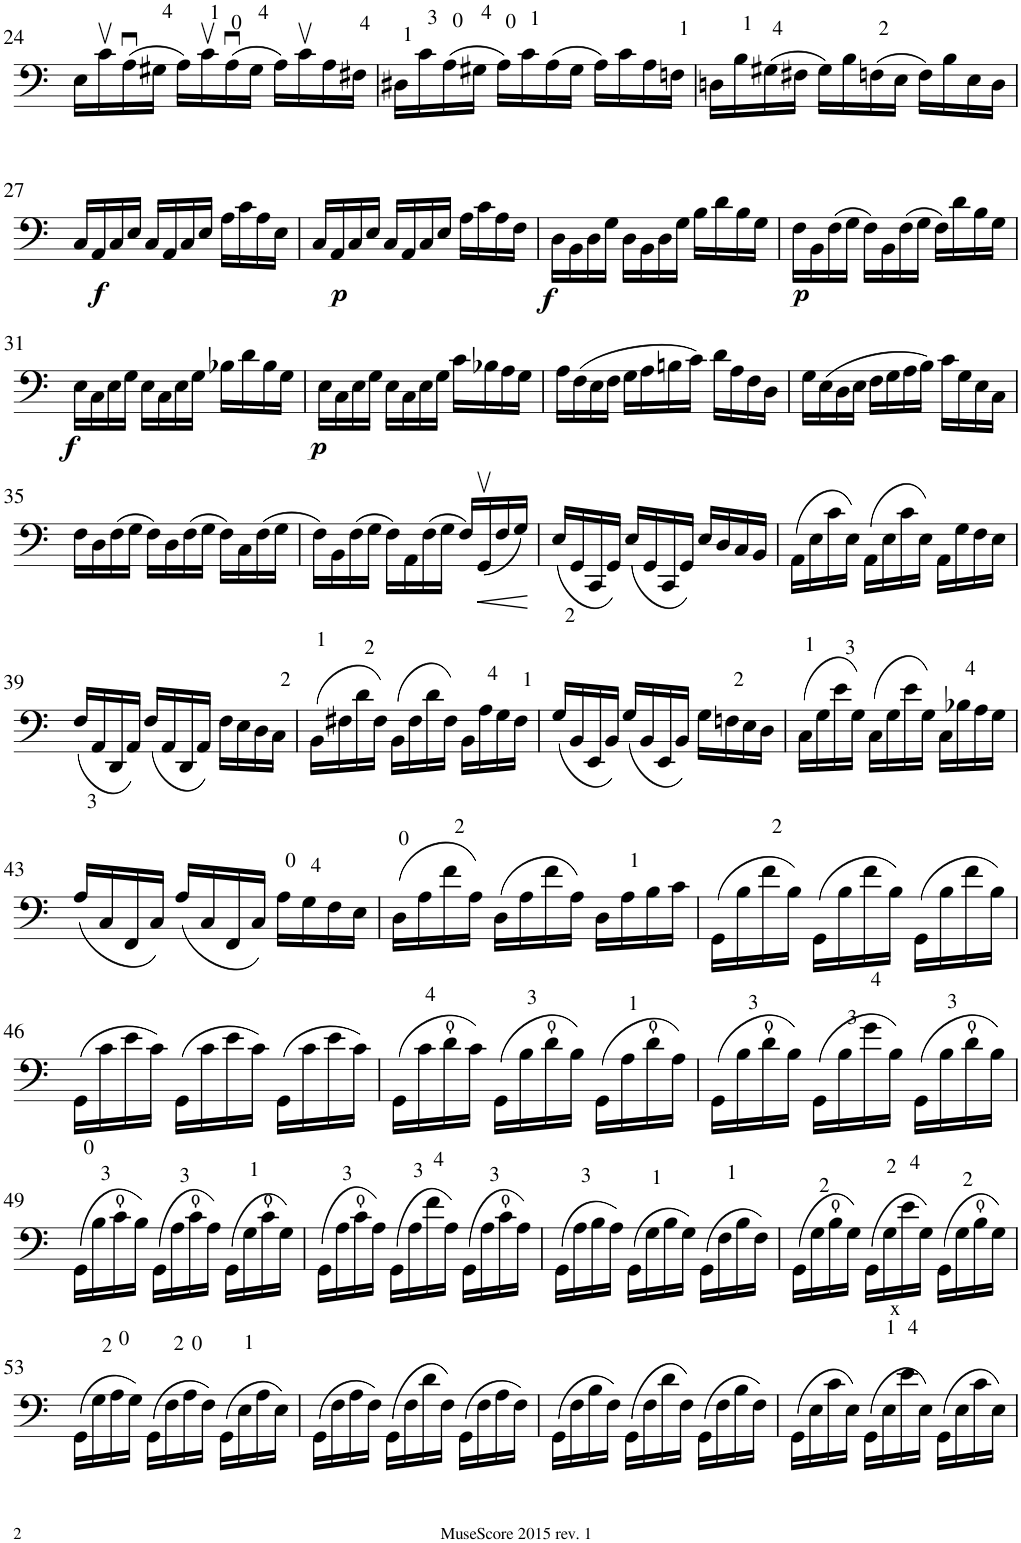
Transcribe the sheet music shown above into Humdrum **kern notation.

**kern	**dynam
*part1	*part1
*staff1	*staff1
*I"Violoncello, Solo Cello	*
*I'Vlc.	*
!!LO:PB:g=z
*clefF4	*
*k[]	*
*M3/4	*
=24	=24
16E\LL	.
16cv\	.
(16Au\	.
16G#X\JJ	.
16A\LL)	.
16cv\	.
(16Au\	.
16G#\JJ	.
16A\LL)	.
16cv\	.
16A\	.
16F#X\JJ	.
=25	=25
16D#X\LL	.
16c\	.
(16A\	.
16G#X\JJ	.
16A\LL)	.
16c\	.
(16A\	.
16G#\JJ	.
16A\LL)	.
16c\	.
16A\	.
16Fn\JJ	.
=26	=26
16Dn\LL	.
16B\	.
(16G#X\	.
16F#X\JJ	.
16G#\LL)	.
16B\	.
(16Fn\	.
16E\JJ	.
16F\LL)	.
16B\	.
16E\	.
16D\JJ	.
!!LO:LB:g=z
=27	=27
16C/LL	.
!	!LO:DY:b
16AA/	f
16C/	.
16E/JJ	.
16C/LL	.
16AA/	.
16C/	.
16E/JJ	.
16A\LL	.
16c\	.
16A\	.
16E\JJ	.
=28	=28
16C/LL	.
!	!LO:DY:b
16AA/	p
16C/	.
16E/JJ	.
16C/LL	.
16AA/	.
16C/	.
16E/JJ	.
16A\LL	.
16c\	.
16A\	.
16F\JJ	.
=29	=29
!	!LO:DY:b
16D\LL	f
16BB\	.
16D\	.
16G\JJ	.
16D\LL	.
16BB\	.
16D\	.
16G\JJ	.
16B\LL	.
16d\	.
16B\	.
16G\JJ	.
=30	=30
!	!LO:DY:b
16F\LL	p
16BB\	.
(16F\	.
16G\JJ	.
16F\LL)	.
16BB\	.
(16F\	.
16G\JJ	.
16F\LL)	.
16d\	.
16B\	.
16G\JJ	.
!!LO:LB:g=z
=31	=31
!	!LO:DY:b
16E\LL	f
16C\	.
16E\	.
16G\JJ	.
16E\LL	.
16C\	.
16E\	.
16G\JJ	.
16B-X\LL	.
16d\	.
16B-\	.
16G\JJ	.
=32	=32
!	!LO:DY:b
16E\LL	p
16C\	.
16E\	.
16G\JJ	.
16E\LL	.
16C\	.
16E\	.
16G\JJ	.
16c\LL	.
16B-X\	.
16A\	.
16G\JJ	.
=33	=33
16A\LL	.
(16F\	.
16E\	.
16F\JJ	.
16G\LL	.
16A\	.
16Bn\	.
16c\JJ)	.
16d\LL	.
16A\	.
16F\	.
16D\JJ	.
=34	=34
16G\LL	.
(16E\	.
16D\	.
16E\JJ	.
16F\LL	.
16G\	.
16A\	.
16B\JJ)	.
16c\LL	.
16G\	.
16E\	.
16C\JJ	.
!!LO:LB:g=z
=35	=35
16F\LL	.
16D\	.
(16F\	.
16G\JJ	.
16F\LL)	.
16D\	.
(16F\	.
16G\JJ	.
16F\LL)	.
16C\	.
(16F\	.
16G\JJ	.
=36	=36
16F\LL)	.
16BB\	.
(16F\	.
16G\JJ	.
16F\LL)	.
16AA\	.
(16F\	.
16G\JJ	.
16F/LL)	.
!	!LO:HP:b
(16GGv/	<
16F/	.
16G/JJ)	.
.	[
=37	=37
(16E/LL	.
16GG/	.
16CC/	.
16GG/JJ)	.
(16E/LL	.
16GG/	.
16CC/	.
16GG/JJ)	.
16E/LL	.
16D/	.
16C/	.
16BB/JJ	.
=38	=38
(16AA\LL	.
16E\	.
16c\	.
16E\JJ)	.
(16AA\LL	.
16E\	.
16c\	.
16E\JJ)	.
16AA\LL	.
16G\	.
16F\	.
16E\JJ	.
!!LO:LB:g=z
=39	=39
(16F/LL	.
16AA/	.
16DD/	.
16AA/JJ)	.
(16F/LL	.
16AA/	.
16DD/	.
16AA/JJ)	.
16F\LL	.
16E\	.
16D\	.
16C\JJ	.
=40	=40
(16BB\LL	.
16F#X\	.
16d\	.
16F#\JJ)	.
(16BB\LL	.
16F#\	.
16d\	.
16F#\JJ)	.
16BB\LL	.
16A\	.
16G\	.
16F#\JJ	.
=41	=41
(16G/LL	.
16BB/	.
16EE/	.
16BB/JJ)	.
(16G/LL	.
16BB/	.
16EE/	.
16BB/JJ)	.
16G\LL	.
16Fn\	.
16E\	.
16D\JJ	.
=42	=42
(16C\LL	.
16G\	.
16e\	.
16G\JJ)	.
(16C\LL	.
16G\	.
16e\	.
16G\JJ)	.
16C\LL	.
16B-X\	.
16A\	.
16G\JJ	.
!!LO:LB:g=z
=43	=43
(16A/LL	.
16C/	.
16FF/	.
16C/JJ)	.
(16A/LL	.
16C/	.
16FF/	.
16C/JJ)	.
16A\LL	.
16G\	.
16F\	.
16E\JJ	.
=44	=44
(16D\LL	.
16A\	.
16f\	.
16A\JJ)	.
(16D\LL	.
16A\	.
16f\	.
16A\JJ)	.
16D\LL	.
16A\	.
16B\	.
16c\JJ	.
=45	=45
(16GG\LL	.
16B\	.
16f\	.
16B\JJ)	.
(16GG\LL	.
16B\	.
16f\	.
16B\JJ)	.
(16GG\LL	.
16B\	.
16f\	.
16B\JJ)	.
!!LO:LB:g=z
=46	=46
(16GG\LL	.
16c\	.
16e\	.
16c\JJ)	.
(16GG\LL	.
16c\	.
16e\	.
16c\JJ)	.
(16GG\LL	.
16c\	.
16e\	.
16c\JJ)	.
=47	=47
(16GG\LL	.
16c\	.
16d\	.
16c\JJ)	.
(16GG\LL	.
16B\	.
16d\	.
16B\JJ)	.
(16GG\LL	.
16A\	.
16d\	.
16A\JJ)	.
=48	=48
(16GG\LL	.
16B\	.
16d\	.
16B\JJ)	.
(16GG\LL	.
16B\	.
16g\	.
16B\JJ)	.
(16GG\LL	.
16B\	.
16d\	.
16B\JJ)	.
!!LO:LB:g=z
=49	=49
(16GG\LL	.
16B\	.
16c\	.
16B\JJ)	.
(16GG\LL	.
16A\	.
16c\	.
16A\JJ)	.
(16GG\LL	.
16G\	.
16c\	.
16G\JJ)	.
=50	=50
(16GG\LL	.
16A\	.
16c\	.
16A\JJ)	.
(16GG\LL	.
16A\	.
16f\	.
16A\JJ)	.
(16GG\LL	.
16A\	.
16c\	.
16A\JJ)	.
=51	=51
(16GG\LL	.
16A\	.
16B\	.
16A\JJ)	.
(16GG\LL	.
16G\	.
16B\	.
16G\JJ)	.
(16GG\LL	.
16F\	.
16B\	.
16F\JJ)	.
=52	=52
(16GG\LL	.
16G\	.
16B\	.
16G\JJ)	.
(16GG\LL	.
16G\	.
16e\	.
16G\JJ)	.
(16GG\LL	.
16G\	.
16B\	.
16G\JJ)	.
!!LO:LB:g=z
=53	=53
(16GG\LL	.
16G\	.
16A\	.
16G\JJ)	.
(16GG\LL	.
16F\	.
16A\	.
16F\JJ)	.
(16GG\LL	.
16E\	.
16A\	.
16E\JJ)	.
=54	=54
(16GG\LL	.
16F\	.
16A\	.
16F\JJ)	.
(16GG\LL	.
16F\	.
16d\	.
16F\JJ)	.
(16GG\LL	.
16F\	.
16A\	.
16F\JJ)	.
=55	=55
(16GG\LL	.
16F\	.
16B\	.
16F\JJ)	.
(16GG\LL	.
16F\	.
16d\	.
16F\JJ)	.
(16GG\LL	.
16F\	.
16B\	.
16F\JJ)	.
=56	=56
(16GG\LL	.
16E\	.
16c\	.
16E\JJ)	.
(16GG\LL	.
!LO:TX:a:t=x	!
16E\	.
16e\	.
16E\JJ)	.
(16GG\LL	.
16E\	.
16c\	.
16E\JJ)	.
=	=
*-	*-
